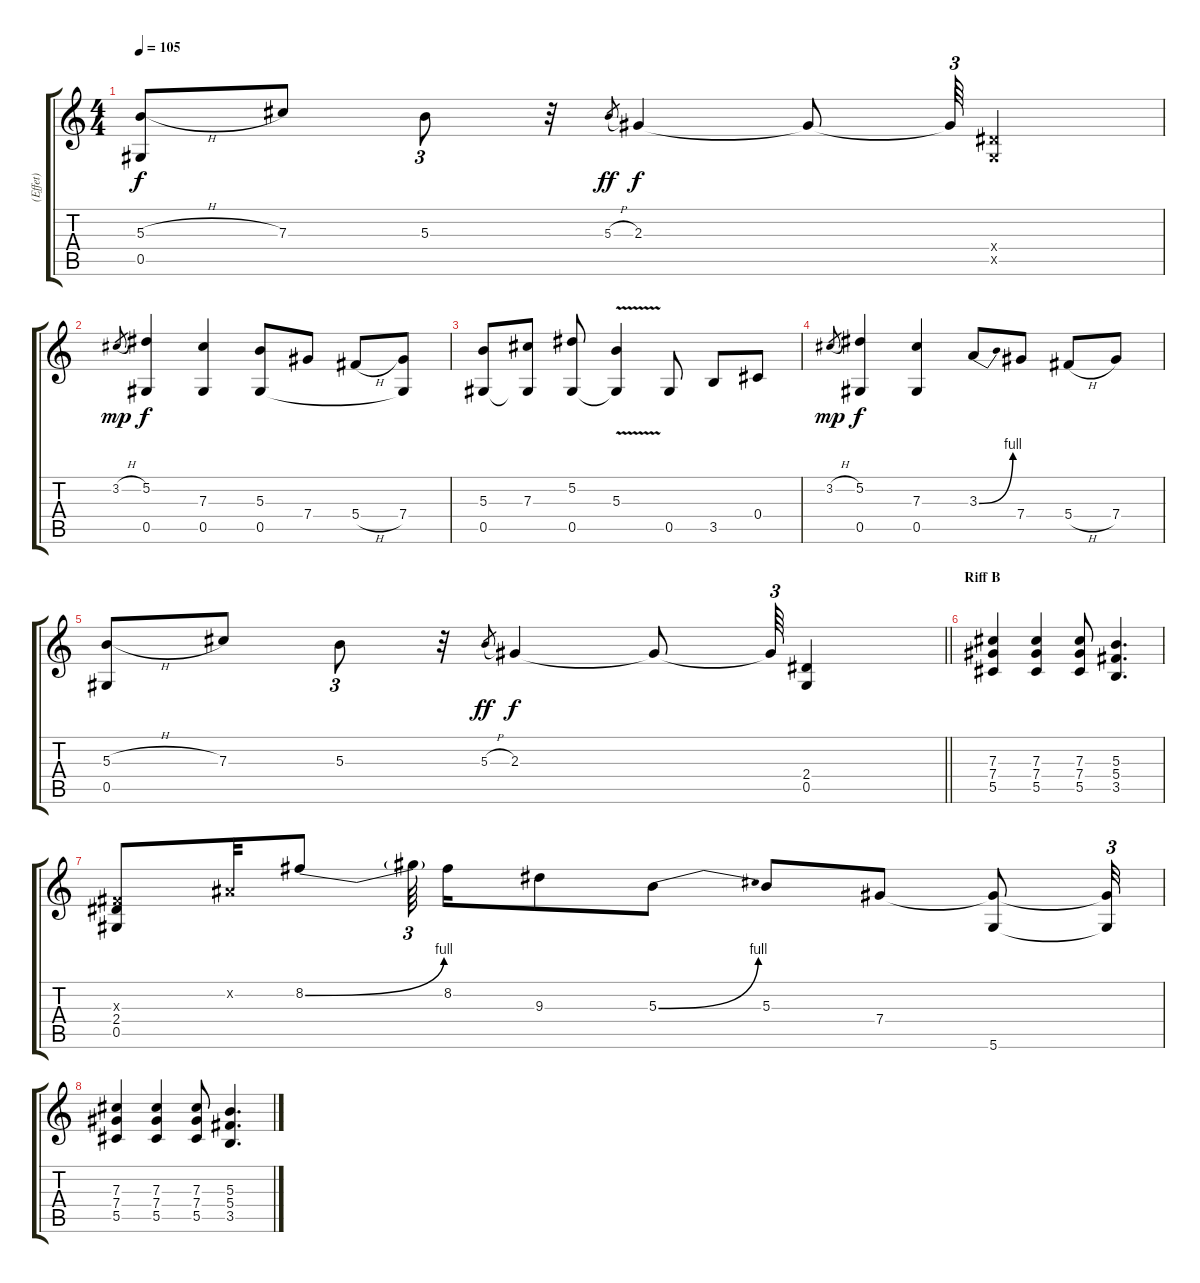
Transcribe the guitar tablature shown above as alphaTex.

\track ("(Effet)" "(Effet)") {instrument overdrivenguitar}
\staff {score tabs}
\tuning (Eb4 Bb3 Gb3 Db3 Ab2 Eb2) {hide}
\ts (4 4)
\tempo 105
\clef g2
\ks c
(5.3{h} 0.5).8{dy f} 7.3.8 5.3.8{tu (3 2)} r.32 5.3{h}.8{gr dy ff} 2.3.4{dy f} 2.3{t}.8 2.3{t}.64{tu (3 2)} (2.4{x} 0.5{x}).4 |
3.2{h}.8{gr dy mp} (5.2 0.5).4{dy f} (7.3 0.5).4 (5.3 0.5).8 7.4.8 5.4{h}.8 (7.4 0.5{t}).8 |
(5.3 0.5).8 (7.3 0.5{t}).8 (5.2 0.5).8 (5.3{v} 0.5{t}).4 0.5.8 3.5.8 0.4.8 |
3.2{h}.8{gr dy mp} (5.2 0.5).4{dy f} (7.3 0.5).4 3.3{be (bend 0 0 60 4)}.8 7.4.8 5.4{h}.8 7.4.8 |
\barLineRight lightlight
(5.3{h} 0.5).8 7.3.8 5.3.8{tu (3 2)} r.32 5.3{h}.8{gr dy ff} 2.3.4{dy f} 2.3{t}.8 2.3{t}.64{tu (3 2)} (2.4 0.5).4 |
\section ("" "Riff B")
(7.3 7.4 5.5).4 (7.3 7.4 5.5).4 (7.3 7.4 5.5).8 (5.3 5.4 3.5).4{d} |
(0.3{x} 2.4 0.5).8 0.2{x}.32 8.2{be (bend 0 0 60 4)}.8 8.2{t}.64{tu (3 2) beam splitsecondary} 8.2.16 9.3.8 5.3{be (bend 0 0 60 4)}.8 5.3.8 7.4.8 (7.4{t} 5.6).8 (7.4{t} 5.6{t}).32{tu (3 2)} |
(7.3 7.4 5.5).4 (7.3 7.4 5.5).4 (7.3 7.4 5.5).8 (5.3 5.4 3.5).4{d}
